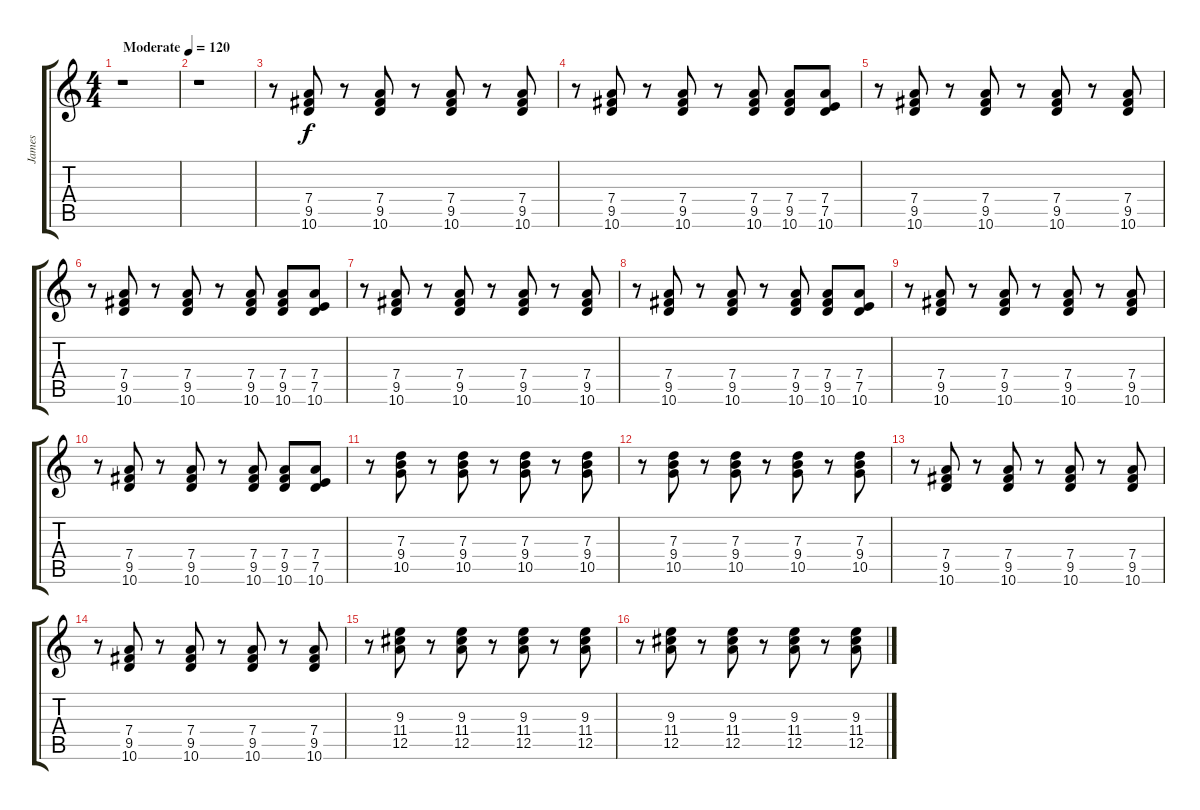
\track ("James" "James") {instrument distortionguitar}
\staff {score tabs}
\tuning (E4 B3 G3 D3 A2 E2) {hide}
\ts (4 4)
\tempo (120 "Moderate")
\clef g2
\ks c
r.1{dy f instrument distortionguitar} |
r.1 |
r.8 (7.4 9.5 10.6).8 r.8 (7.4 9.5 10.6).8 r.8 (7.4 9.5 10.6).8 r.8 (7.4 9.5 10.6).8 |
r.8 (7.4 9.5 10.6).8 r.8 (7.4 9.5 10.6).8 r.8 (7.4 9.5 10.6).8 (7.4 9.5 10.6).8 (7.4 7.5 10.6).8 |
r.8 (7.4 9.5 10.6).8 r.8 (7.4 9.5 10.6).8 r.8 (7.4 9.5 10.6).8 r.8 (7.4 9.5 10.6).8 |
r.8 (7.4 9.5 10.6).8 r.8 (7.4 9.5 10.6).8 r.8 (7.4 9.5 10.6).8 (7.4 9.5 10.6).8 (7.4 7.5 10.6).8 |
r.8 (7.4 9.5 10.6).8 r.8 (7.4 9.5 10.6).8 r.8 (7.4 9.5 10.6).8 r.8 (7.4 9.5 10.6).8 |
r.8 (7.4 9.5 10.6).8 r.8 (7.4 9.5 10.6).8 r.8 (7.4 9.5 10.6).8 (7.4 9.5 10.6).8 (7.4 7.5 10.6).8 |
r.8 (7.4 9.5 10.6).8 r.8 (7.4 9.5 10.6).8 r.8 (7.4 9.5 10.6).8 r.8 (7.4 9.5 10.6).8 |
r.8 (7.4 9.5 10.6).8 r.8 (7.4 9.5 10.6).8 r.8 (7.4 9.5 10.6).8 (7.4 9.5 10.6).8 (7.4 7.5 10.6).8 |
r.8 (7.3 9.4 10.5).8 r.8 (7.3 9.4 10.5).8 r.8 (7.3 9.4 10.5).8 r.8 (7.3 9.4 10.5).8 |
r.8 (7.3 9.4 10.5).8 r.8 (7.3 9.4 10.5).8 r.8 (7.3 9.4 10.5).8 r.8 (7.3 9.4 10.5).8 |
r.8 (7.4 9.5 10.6).8 r.8 (7.4 9.5 10.6).8 r.8 (7.4 9.5 10.6).8 r.8 (7.4 9.5 10.6).8 |
r.8 (7.4 9.5 10.6).8 r.8 (7.4 9.5 10.6).8 r.8 (7.4 9.5 10.6).8 r.8 (7.4 9.5 10.6).8 |
r.8 (9.3 11.4 12.5).8 r.8 (9.3 11.4 12.5).8 r.8 (9.3 11.4 12.5).8 r.8 (9.3 11.4 12.5).8 |
r.8 (9.3 11.4 12.5).8 r.8 (9.3 11.4 12.5).8 r.8 (9.3 11.4 12.5).8 r.8 (9.3 11.4 12.5).8
